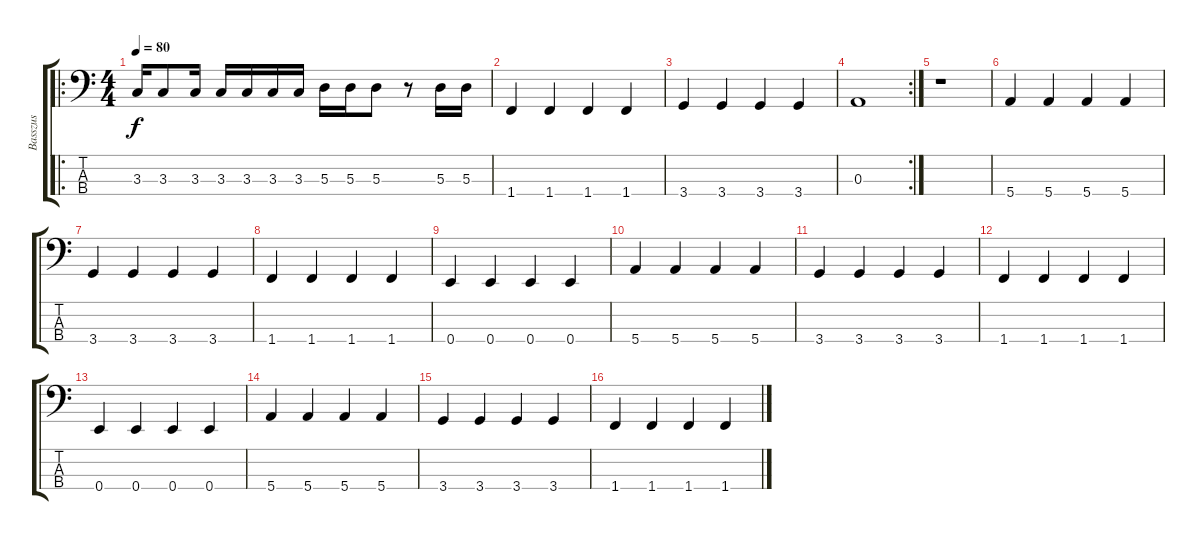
\track ("Basszus" "Basszus") {instrument electricbassfinger}
\staff {score tabs}
\tuning (G2 D2 A1 E1) {hide}
\ro
\ts (4 4)
\tempo 80
\clef f4
\ks c
3.3.16{dy f} 3.3.8 3.3.16 3.3.16 3.3.16 3.3.16 3.3.16 5.3.16 5.3.16 5.3.8 r.8 5.3.16 5.3.16 |
1.4.4 1.4.4 1.4.4 1.4.4 |
3.4.4 3.4.4 3.4.4 3.4.4 |
\rc 2
0.3.1 |
r.1 |
5.4.4 5.4.4 5.4.4 5.4.4 |
3.4.4 3.4.4 3.4.4 3.4.4 |
1.4.4 1.4.4 1.4.4 1.4.4 |
0.4.4 0.4.4 0.4.4 0.4.4 |
5.4.4 5.4.4 5.4.4 5.4.4 |
3.4.4 3.4.4 3.4.4 3.4.4 |
1.4.4 1.4.4 1.4.4 1.4.4 |
0.4.4 0.4.4 0.4.4 0.4.4 |
5.4.4 5.4.4 5.4.4 5.4.4 |
3.4.4 3.4.4 3.4.4 3.4.4 |
1.4.4 1.4.4 1.4.4 1.4.4
